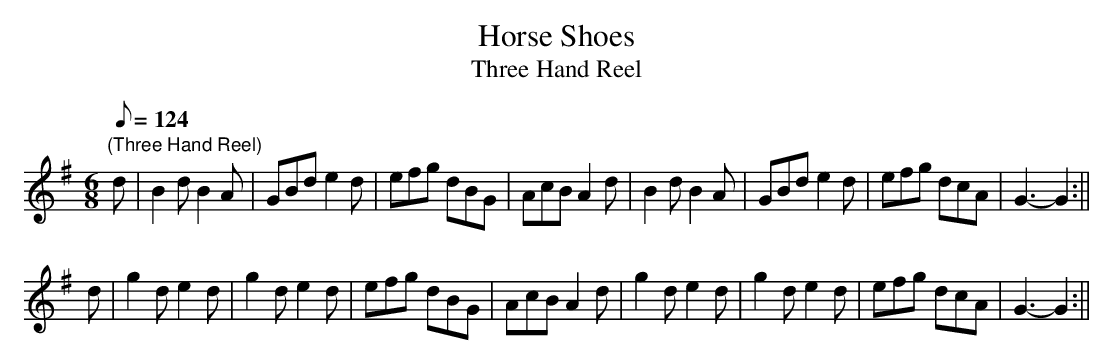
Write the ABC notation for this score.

X:1
T:Horse Shoes
T:Three Hand Reel
M:6/8
L:1/8
Q:124
K:G
"(Three Hand Reel)"
d|B2dB2A|GBd e2d|efg dBG|AcB A2d|B2dB2A|GBd e2d|efg dcA|G3-G2:||!
d|g2de2d|g2de2d|efg dBG|AcB A2d|g2de2d|g2de2d|efg dcA|G3-G2:||
